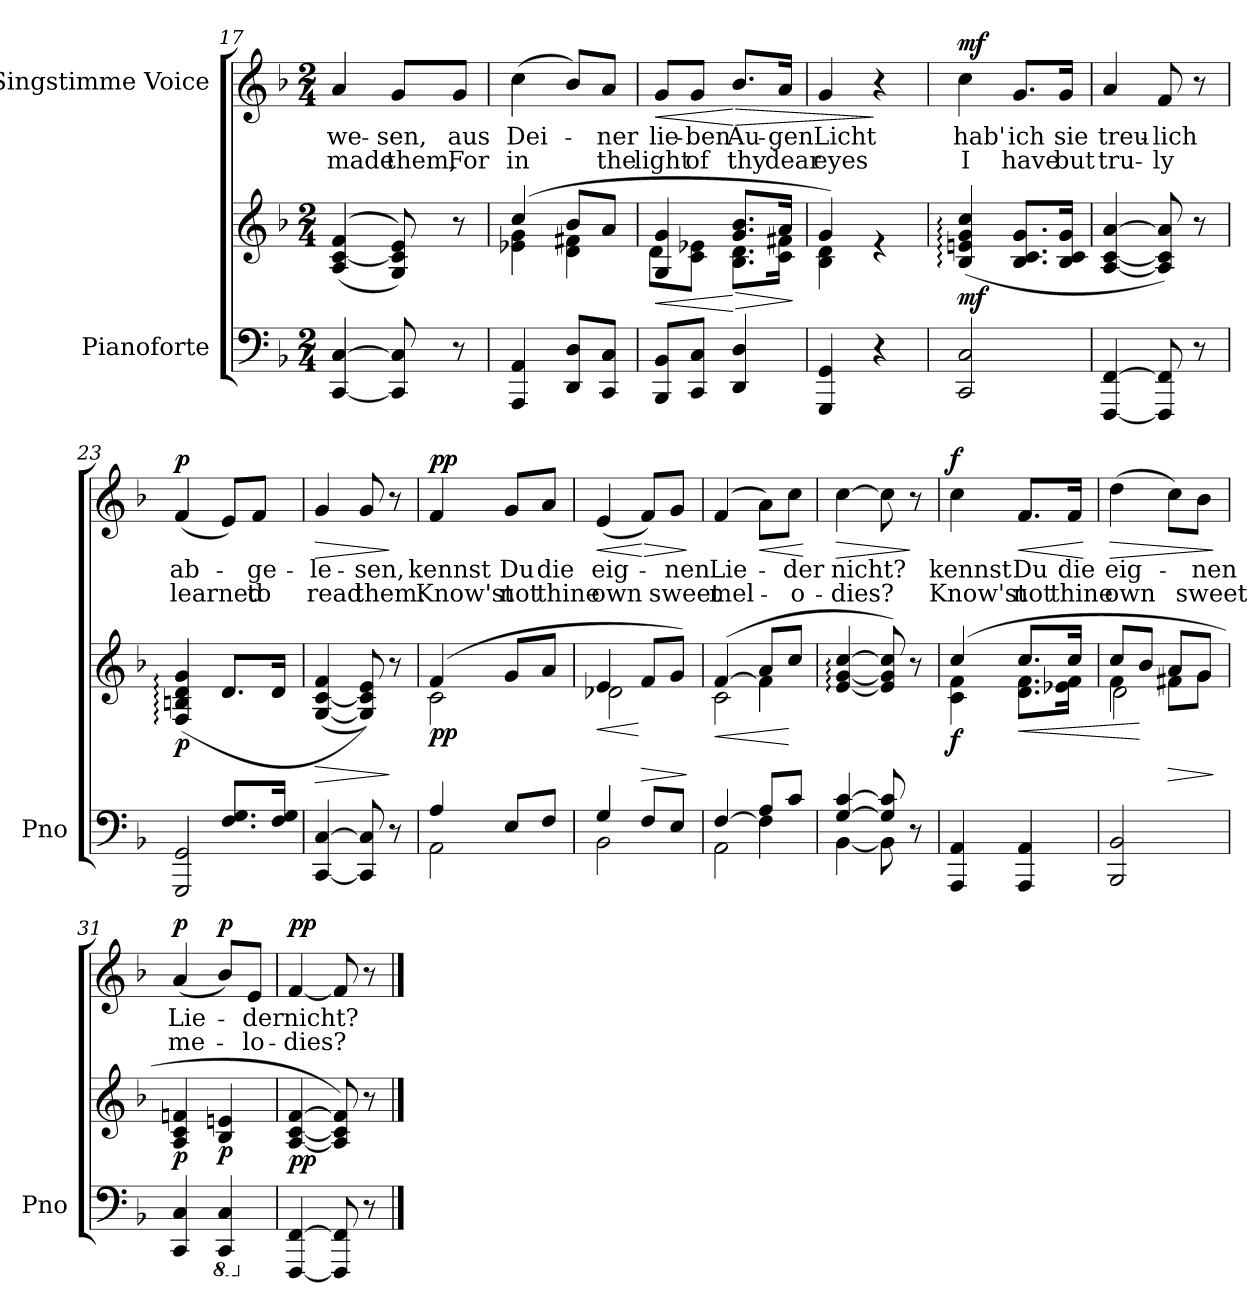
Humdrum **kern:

**kern	**kern	**dynam	**kern	**text	**text	**dynam
*part2	*part2	*part2	*part1	*part1	*part1	*part1
*staff3	*staff2	*staff2/3	*staff1	*staff1	*staff1	*staff1
*I"Pianoforte	*	*	*I"Singstimme Voice	*	*	*
*I'Pno	*	*	*	*	*	*
*clefF4	*clefG2	*	*clefG2	*	*	*
*k[b-]	*k[b-]	*	*k[b-]	*	*	*
*M2/4	*M2/4	*	*M2/4	*	*	*
=17	=17	=17	=17	=17	=17	=17
!	!	!	!	!LO:LY:b	!LO:LY:b	!
[4CC/ [4C/	(>(<4A/ [4c/ 4f/	.	4a/	-we-	made	.
!	!	!	!	!LO:LY:b	!LO:LY:b	!
8CC/] 8C/]	8G/ 8c/] 8e/))	.	8g/L	-sen,	them,	.
!	!	!	!	!LO:LY:b	!LO:LY:b	!
8r	8r	.	8g/J	aus	For	.
!!LO:LB:g=z
=18	=18	=18	=18	=18	=18	=18
*	*^	*	*	*	*	*
!	!	!	!	!	!LO:LY:b	!LO:LY:b	!
4AAA/ 4AA/	(>4cc/	4e-X\ 4g\	.	(>4cc\	Dei-	in	.
8DD/ 8D/L	8b-/L	4d\ 4f#X\	.	8b-/L)	.	.	.
!	!	!	!	!	!LO:LY:b	!LO:LY:b	!
8CC/ 8C/J	8a/J	.	.	8a/J	-ner	the	.
=19	=19	=19	=19	=19	=19	=19	=19
!	!	!	!LO:HP:b	!	!LO:LY:b	!LO:LY:b	!LO:HP:b
8BBB-/ 8BB-/L	4G/ 4g/	8d\L	<	8g/L	lie-	light	<
!	!	!	!	!	!LO:LY:b	!LO:LY:b	!
8CC/ 8C/J	.	8c\ 8e-X\J	.	8g/J	-ben	of	.
!	!	!	!LO:HP:n=1:b	!	!LO:LY:b	!LO:LY:b	!LO:HP:n=1:b
4DD/ 4D/	8.g/ 8.b-/L	8.B-\ 8.d\L	[ >	8.b-/L	Au-	thy	[ >
!	!	!	!	!	!LO:LY:b	!LO:LY:b	!
.	16a/Jk	16c\ 16f#X\Jk	.	16a/Jk	-gen	dear	.
*	*v	*v	*	*	*	*	*
.	.	]	.	.	.	.
=20	=20	=20	=20	=20	=20	=20
*	*^	*	*	*	*	*
!	!	!	!	!	!LO:LY:b	!LO:LY:b	!
4GGG/ 4GG/	4g/)	4B-\ 4d\	.	4g/	Licht	eyes	.
4r	4re	4ryy	.	4r	.	.	]
=21	=21	=21	=21	=21	=21	=21	=21
!	!	!	!LO:DY:b	!	!LO:LY:b	!LO:LY:b	!LO:DY:b
*	*v	*v	*	*	*	*	*
2CC/ 2C/	(>4B-/: 4en/: 4g/: 4cc/:	mf	4cc\	hab'	I	mf
!	!	!	!	!LO:LY:b	!LO:LY:b	!
.	8.B-/ 8.c/ 8.g/L	.	8.g/L	ich	have	.
!	!	!	!	!LO:LY:b	!LO:LY:b	!
.	16B-/ 16c/ 16g/Jk	.	16g/Jk	sie	but	.
=22	=22	=22	=22	=22	=22	=22
!	!	!	!	!LO:LY:b	!LO:LY:b	!
[4FFF/ [4FF/	[4A/ [4c/ [4a/	.	4a/	treu-	tru-	.
!	!	!	!	!LO:LY:b	!LO:LY:b	!
8FFF/] 8FF/]	8A/] 8c/] 8a/])	.	8f/	-lich	-ly	.
8r	8r	.	8r	.	.	.
!!LO:LB:g=z
=23	=23	=23	=23	=23	=23	=23
*^	*	*	*	*	*	*
!	!	!	!LO:DY:b	!	!LO:LY:b	!LO:LY:b	!LO:DY:b
4ryy	2GGG/ 2GG/	(>4F/: 4Bn/: 4d/: 4g/:	p	(<4f/	ab-	learned	p
8.F/ 8.G/L	.	8.d/L	.	8e/L)	.	.	.
!	!	!	!	!	!LO:LY:b	!LO:LY:b	!
.	.	.	.	8f/J	-ge-	to	.
16F/ 16G/Jk	.	16d/Jk	.	.	.	.	.
*v	*v	*	*	*	*	*	*
=24	=24	=24	=24	=24	=24	=24
!	!	!LO:HP:b	!	!LO:LY:b	!LO:LY:b	!LO:HP:b
[4CC/ [4C/	(>[4G/ [4c/ 4f/	>	4g/	-le-	read	>
!	!	!	!	!LO:LY:b	!LO:LY:b	!
8CC/] 8C/]	8G/] 8c/] 8e/))	.	8g/	-sen,	them:	.
8r	8r	]	8r	.	.	]
=25	=25	=25	=25	=25	=25	=25
*^	*^	*	*	*	*	*
!	!	!	!	!LO:DY:b	!	!LO:LY:b	!LO:LY:b	!LO:DY:b
4A/	2AA\	(>4f/	2c\	pp	4f/	kennst	Know'st	pp
!	!	!	!	!	!	!LO:LY:b	!LO:LY:b	!
8E/L	.	8g/L	.	.	8g/L	Du	not	.
!	!	!	!	!	!	!LO:LY:b	!LO:LY:b	!
8F/J	.	8a/J	.	.	8a/J	die	thine	.
=26	=26	=26	=26	=26	=26	=26	=26	=26
!	!	!	!	!LO:HP:b	!	!LO:LY:b	!LO:LY:b	!LO:HP:b
4G/	2BB-\	4e/	2d-X\	<	(<4e/	eig-	own	<
!	!	!	!	!LO:HP:n=1:b	!	!	!	!LO:HP:n=1:b
8F/L	.	8f/L	.	[ >	8f/L)	.	.	[ >
!	!	!	!	!	!	!LO:LY:b	!LO:LY:b	!
8E/J	.	8g/J)	.	.	8g/J	-nen	sweet	.
*v	*v	*	*	*	*	*	*	*
*	*v	*v	*	*	*	*	*
.	.	]	.	.	.	]
=27	=27	=27	=27	=27	=27	=27
*^	*	*	*	*	*	*
*	*^	*	*	*	*	*	*
!	!	!	!	!LO:HP:b	!	!LO:LY:b	!LO:LY:b	!
*	*	*	*^	*	*	*	*	*
*	*	*	*	*^	*	*	*	*	*
[4F/	4ryy	2AA\	(>[4f/	4ryy	2c\	<	(<4f/	Lie-	mel-	.
!	!	!	!	!	!	!	!	!	!	!LO:HP:b
8A/L	4F\]	.	8a/L	4f\]	.	.	8a\L)	.	.	<
!	!	!	!	!	!	!	!	!LO:LY:b	!LO:LY:b	!
8c/J	.	.	8cc/J	.	.	[	8cc\J	-der	-o-	.
*v	*v	*v	*	*	*	*	*	*	*	*
*	*v	*v	*v	*	*	*	*	*
.	.	.	.	.	.	[
!!LO:PB:g=z
=28	=28	=28	=28	=28	=28	=28
*^	*	*	*	*	*	*
!	!	!	!	!	!LO:LY:b	!LO:LY:b	!LO:HP:b
[4G/ [4c/	[4BB-\	[4e/: [4g/: [4cc/:	.	[4cc\	nicht?	-dies?	>
8G/] 8c/]	8BB-\]	8e/] 8g/] 8cc/])	.	8cc\]	.	.	.
8r	8ryy	8r	.	8r	.	.	]
=29	=29	=29	=29	=29	=29	=29	=29
*	*	*^	*	*	*	*	*
!	!	!	!	!LO:DY:b	!	!LO:LY:b	!LO:LY:b	!LO:DY:a
*v	*v	*	*	*	*	*	*	*
4AAA/ 4AA/	(>4cc/	4c\ 4f\	f	4cc\	kennst	Know'st	f
!	!	!	!LO:HP:b	!	!LO:LY:b	!LO:LY:b	!LO:HP:b
4AAA/ 4AA/	8.cc/L	8.d\ 8.f\L	<	8.f/L	Du	not	<
!	!	!	!	!	!LO:LY:b	!LO:LY:b	!
.	16cc/Jk	16e-X\ 16f\Jk	.	16f/Jk	die	thine	.
*	*v	*v	*	*	*	*	*
.	.	.	.	.	.	[
=30	=30	=30	=30	=30	=30	=30
*	*^	*	*	*	*	*
*	*	*^	*	*	*	*	*
!	!	!	!	!	!	!LO:LY:b	!LO:LY:b	!LO:HP:b
2BBB-/ 2BB-/	8cc/L	4f\	2d\	.	(>4dd\	eig-	own	>
.	8b-/J	.	.	[	.	.	.	.
!	!	!	!	!LO:HP:b	!	!	!	!
.	8a/L	8f#X\L	.	>	8cc\L)	.	.	.
!	!	!	!	!	!	!LO:LY:b	!LO:LY:b	!
.	8g/J	8g\J	.	.	8b-\J	-nen	sweet	.
*	*v	*v	*v	*	*	*	*	*
.	.	]	.	.	.	]
=31	=31	=31	=31	=31	=31	=31
*	*	*	*MM80	*	*	*
!	!	!LO:DY:b	!	!LO:LY:b	!LO:LY:b	!LO:DY:b
4CC/ 4C/	4A/ 4c/ 4fn/	p	(<4a/	Lie-	me-	p
*8ba	*	*	*	*	*	*
*	*	*	*MM70	*	*	*
!	!	!LO:DY:b	!	!	!	!LO:DY:a
4CCC/ 4CC/	4B-/ 4en/	p	8b-/L)	.	.	p
!	!	!	!	!LO:LY:b	!LO:LY:b	!
.	.	.	8e/J	-der	-lo-	.
=32	=32	=32	=32	=32	=32	=32
*X8ba	*	*	*	*	*	*
*	*	*	*MM60	*	*	*
!	!	!LO:DY:b	!	!LO:LY:b	!LO:LY:b	!LO:DY:a
[4FFF/ [4FF/	[4A/ [4c/ [4f/	pp	[4f/	nicht?	-dies?	pp
8FFF/] 8FF/]	8A/] 8c/] 8f/])	.	8f/]	.	.	.
8r	8r	.	8r	.	.	.
==	==	==	==	==	==	==
*-	*-	*-	*-	*-	*-	*-
